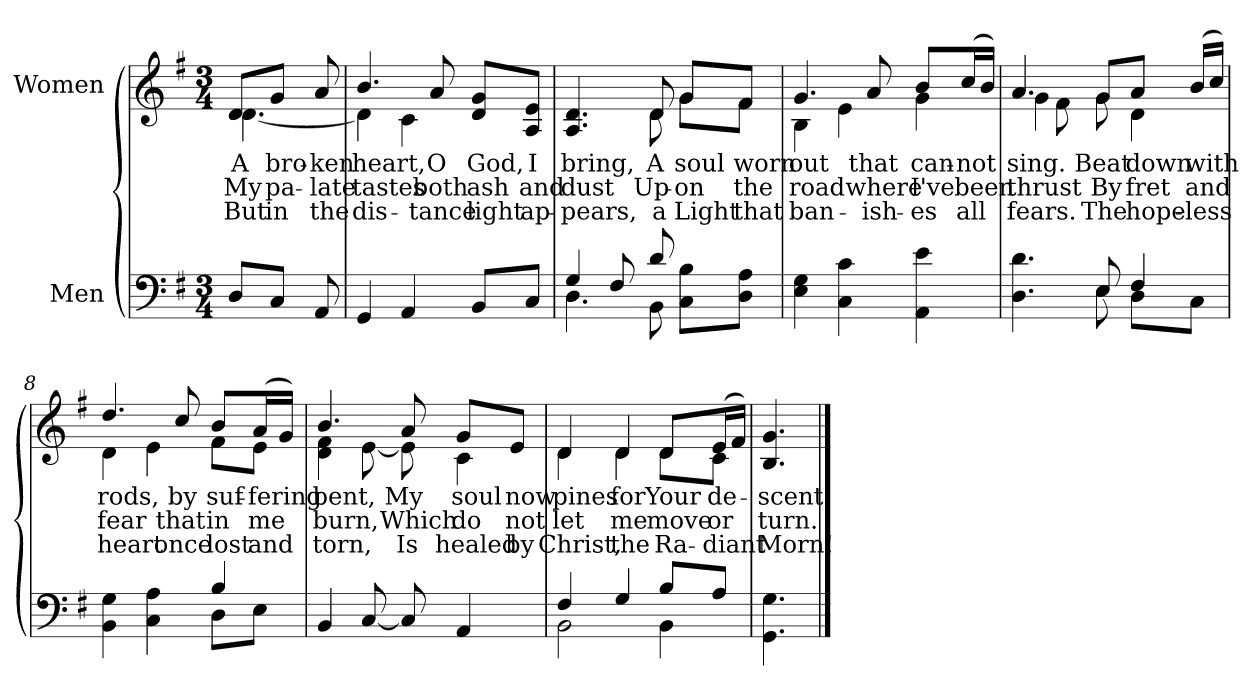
**kern	**kern	**text	**text	**text
*part2	*part1	*part1	*part1	*part1
*staff2	*staff1	*staff1	*staff1	*staff1
*I"Men	*I"Women	*	*	*
*clefF4	*clefG2	*	*	*
*k[f#]	*k[f#]	*	*	*
*M3/4	*M3/4	*	*	*
=1	=1	=1	=1	=1
!	!LO:TX:b:i:t=Verse	!	!	!
!	!	!LO:LY:b	!LO:LY:b	!LO:LY:b
*	*^	*	*	*
8D/L	8d/L	[4.d\	A	My	But
!	!	!	!LO:LY:b	!LO:LY:b	!LO:LY:b
8C/J	8g/J	.	bro-	pa-	in
!	!	!	!LO:LY:b	!LO:LY:b	!LO:LY:b
8AA/	8a/	.	-ken	-late	the
=2	=2	=2	=2	=2	=2
!	!	!	!LO:LY:b	!LO:LY:b	!LO:LY:b
4GG/	4.b/	4d\]	heart,	tastes	dis-
4AA/	.	4c\	.	.	.
!	!	!	!LO:LY:b	!LO:LY:b	!LO:LY:b
.	8a/	.	O	both	-tance
!	!	!	!LO:LY:b	!LO:LY:b	!LO:LY:b
8BB/L	8d/ 8g/L	4ryy	God,	ash	light
!	!	!	!LO:LY:b	!LO:LY:b	!LO:LY:b
8C/J	8A/ 8e/J	.	I	and	ap-
*	*v	*v	*	*	*
=3	=3	=3	=3	=3
*^	*	*	*	*
!	!	!	!LO:LY:b	!LO:LY:b	!LO:LY:b
4G/	4.D\	4.A/ 4.d/	bring,	dust	-pears,
8F#/	.	.	.	.	.
!!LO:LB:g=z
=4-	=4-	=4-	=4-	=4-	=4-
!	!	!	!LO:LY:b	!LO:LY:b	!LO:LY:b
*	*	*^	*	*	*
8d/	8BB\	8d/	8d\	A	Up-	a
!	!	!	!	!LO:LY:b	!LO:LY:b	!LO:LY:b
8C\ 8B\L	4ryy	8g/L	8g\L	soul	-on	Light
!	!	!	!	!LO:LY:b	!LO:LY:b	!LO:LY:b
8D\ 8A\J	.	8f#/J	8f#\J	worn	the	that
*v	*v	*	*	*	*	*
=5	=5	=5	=5	=5	=5
!	!	!	!LO:LY:b	!LO:LY:b	!LO:LY:b
4E\ 4G\	4.g/	4B\	out	road	ban-
4C\ 4c\	.	4e\	.	.	.
!	!	!	!LO:LY:b	!LO:LY:b	!LO:LY:b
.	8a/	.	that	where	-ish-
!	!	!	!LO:LY:b	!LO:LY:b	!LO:LY:b
4AA\ 4e\	8b/L	4g\	can-	I've	-es
!	!	!	!LO:LY:b	!LO:LY:b	!LO:LY:b
.	(>16cc/L	.	-not	been	all
.	16b/JJ)	.	.	.	.
=6	=6	=6	=6	=6	=6
!	!	!	!LO:LY:b	!LO:LY:b	!LO:LY:b
4.D\ 4.d\	4.a/	4g\	sing.	thrust	fears.
.	.	8f#\	.	.	.
!!LO:LB:g=z	!!
=7-	=7-	=7-	=7-	=7-	=7-
*^	*	*	*	*	*
!	!	!	!	!LO:LY:b	!LO:LY:b	!LO:LY:b
8E/	8E\	8g/L	8g\	Beat	By	The
!	!	!	!	!LO:LY:b	!LO:LY:b	!LO:LY:b
4F#/	8D\L	8a/J	4d\	down	fret	hope-
!	!	!	!	!LO:LY:b	!LO:LY:b	!LO:LY:b
.	8C\J	(>16b/LL	.	with	and	-less
.	.	16cc/JJ)	.	.	.	.
=8	=8	=8	=8	=8	=8	=8
!	!	!	!	!LO:LY:b	!LO:LY:b	!LO:LY:b
4BB\ 4G\	2ryy	4.dd/	4d\	rods,	fear	heart
4C\ 4A\	.	.	4e\	.	.	.
!	!	!	!	!LO:LY:b	!LO:LY:b	!LO:LY:b
.	.	8cc/	.	by	that	once
!	!	!	!	!LO:LY:b	!LO:LY:b	!LO:LY:b
4B/	8D\L	8b/L	8f#\L	suf-	in	lost
!	!	!	!	!LO:LY:b	!LO:LY:b	!LO:LY:b
.	8E\J	(>16a/L	8e\J	-fering	me	and
.	.	16g/JJ)	.	.	.	.
*v	*v	*	*	*	*	*
=9	=9	=9	=9	=9	=9
!	!	!	!LO:LY:b	!LO:LY:b	!LO:LY:b
4BB/	4.b/	4d\ 4f#\	bent,	burn,	torn,
[8C/	.	[8e\	.	.	.
!!LO:LB:g=z	!!
=10-	=10-	=10-	=10-	=10-	=10-
!	!	!	!LO:LY:b	!LO:LY:b	!LO:LY:b
8C/]	8a/	8e\]	My	Which	Is
!	!	!	!LO:LY:b	!LO:LY:b	!LO:LY:b
4AA/	8g/L	4c\	soul	do	healed
!	!	!	!LO:LY:b	!LO:LY:b	!LO:LY:b
.	8e/J	.	now	not	by
=11	=11	=11	=11	=11	=11
*^	*	*	*	*	*
!	!	!	!	!LO:LY:b	!LO:LY:b	!LO:LY:b
4F#/	2BB\	4d/	4d\	pines	let	Christ,
!	!	!	!	!LO:LY:b	!LO:LY:b	!LO:LY:b
4G/	.	4d/	4d\	for	me	the
!	!	!	!	!LO:LY:b	!LO:LY:b	!LO:LY:b
8B/L	4BB\	8d/L	8d\L	Your	move	Ra-
!	!	!	!	!LO:LY:b	!LO:LY:b	!LO:LY:b
8A/J	.	(>16e/L	8c\J	de-	or	-diant
.	.	16f#/JJ)	.	.	.	.
*v	*v	*	*	*	*	*
*	*v	*v	*	*	*
=12	=12	=12	=12	=12
!	!	!LO:LY:b	!LO:LY:b	!LO:LY:b
4.GG\ 4.G\	4.B/ 4.g/	-scent.	turn.	Morn!
==	==	==	==	==
*-	*-	*-	*-	*-
